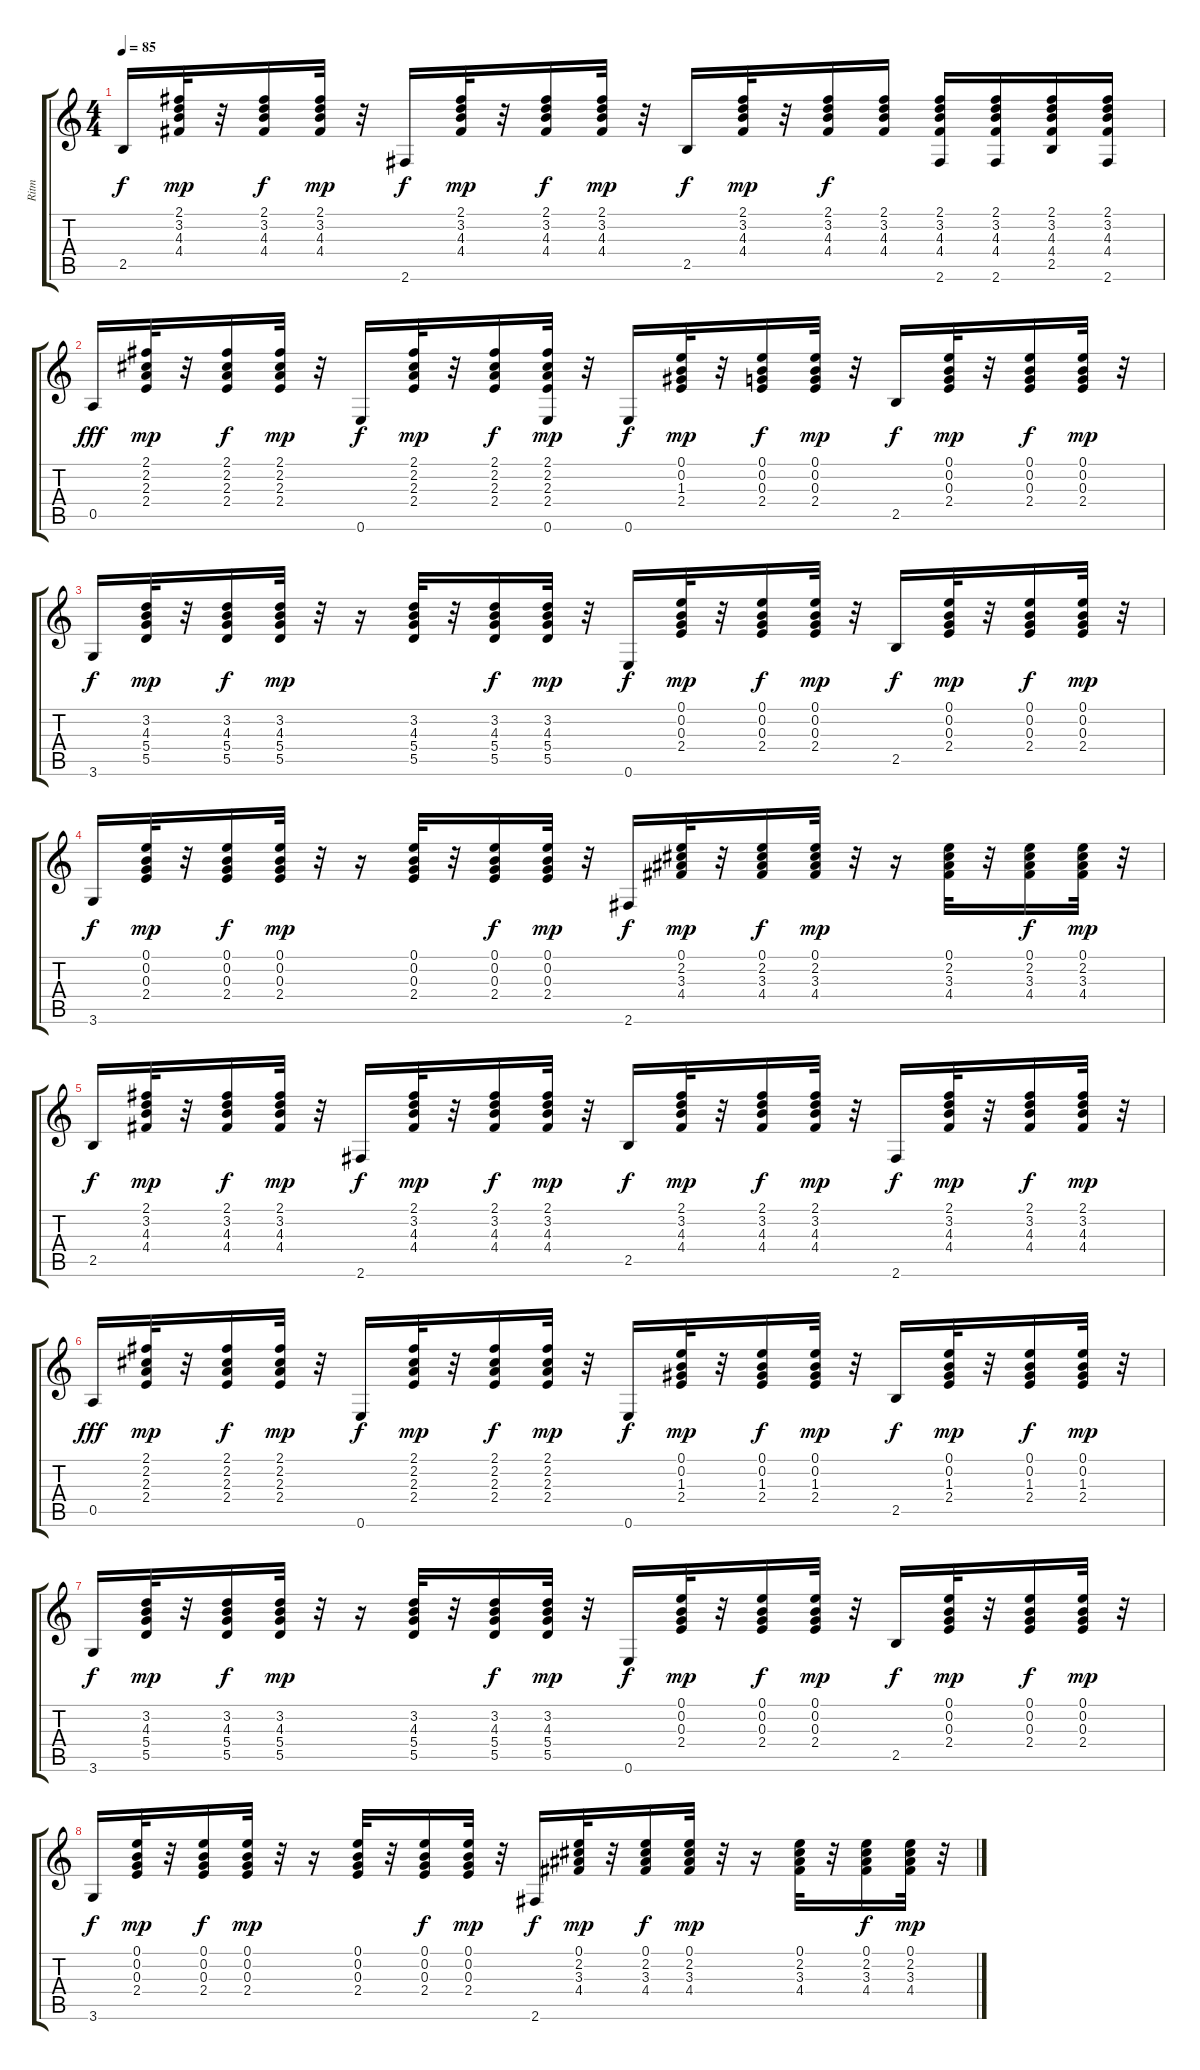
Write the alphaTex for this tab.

\track ("Ritm" "Ritm") {instrument acousticguitarsteel}
\staff {score tabs}
\tuning (E4 B3 G3 D3 A2 E2) {hide}
\ts (4 4)
\tempo 85
\clef g2
\ks c
2.5.16{dy f volume 7} (2.1 3.2 4.3 4.4).32{dy mp volume 7} r.32 (2.1 3.2 4.3 4.4).16{dy f volume 7} (2.1 3.2 4.3 4.4).32{dy mp volume 7} r.32 2.6.16{dy f volume 7} (2.1 3.2 4.3 4.4).32{dy mp volume 7} r.32 (2.1 3.2 4.3 4.4).16{dy f volume 7} (2.1 3.2 4.3 4.4).32{dy mp volume 7} r.32 2.5.16{dy f volume 7} (2.1 3.2 4.3 4.4).32{dy mp volume 7} r.32 (2.1 3.2 4.3 4.4).16{dy f volume 7} (2.1 3.2 4.3 4.4).16{volume 7} (2.1 3.2 4.3 4.4 2.6).16{volume 7} (2.1 3.2 4.3 4.4 2.6).16{volume 7} (2.1 3.2 4.3 4.4 2.5).16{volume 6} (2.1 3.2 4.3 4.4 2.6).16{volume 6} |
0.5.16{dy fff volume 6} (2.1 2.2 2.3 2.4).32{dy mp volume 6} r.32 (2.1 2.2 2.3 2.4).16{dy f volume 6} (2.1 2.2 2.3 2.4).32{dy mp volume 6} r.32 0.6.16{dy f volume 6} (2.1 2.2 2.3 2.4).32{dy mp volume 6} r.32 (2.1 2.2 2.3 2.4).16{dy f volume 6} (2.1 2.2 2.3 2.4 0.6).32{dy mp volume 6} r.32 0.6.16{dy f volume 6} (0.1 0.2 1.3 2.4).32{dy mp volume 6} r.32 (0.1 0.2 0.3 2.4).16{dy f volume 6} (0.1 0.2 0.3 2.4).32{dy mp volume 6} r.32 2.5.16{dy f volume 6} (0.1 0.2 0.3 2.4).32{dy mp volume 6} r.32 (0.1 0.2 0.3 2.4).16{dy f volume 6} (0.1 0.2 0.3 2.4).32{dy mp volume 6} r.32 |
3.6.16{dy f volume 6} (3.2 4.3 5.4 5.5).32{dy mp volume 6} r.32 (3.2 4.3 5.4 5.5).16{dy f volume 6} (3.2 4.3 5.4 5.5).32{dy mp volume 6} r.32 r.16{volume 5} (3.2 4.3 5.4 5.5).32{volume 5} r.32 (3.2 4.3 5.4 5.5).16{dy f volume 5} (3.2 4.3 5.4 5.5).32{dy mp volume 5} r.32 0.6.16{dy f volume 5} (0.1 0.2 0.3 2.4).32{dy mp volume 5} r.32 (0.1 0.2 0.3 2.4).16{dy f volume 5} (0.1 0.2 0.3 2.4).32{dy mp volume 5} r.32 2.5.16{dy f volume 5} (0.1 0.2 0.3 2.4).32{dy mp volume 5} r.32 (0.1 0.2 0.3 2.4).16{dy f volume 5} (0.1 0.2 0.3 2.4).32{dy mp volume 5} r.32 |
3.6.16{dy f volume 5} (0.1 0.2 0.3 2.4).32{dy mp volume 5} r.32 (0.1 0.2 0.3 2.4).16{dy f volume 5} (0.1 0.2 0.3 2.4).32{dy mp volume 5} r.32 r.16{volume 5} (0.1 0.2 0.3 2.4).32{volume 4} r.32 (0.1 0.2 0.3 2.4).16{dy f volume 4} (0.1 0.2 0.3 2.4).32{dy mp volume 4} r.32 2.6.16{dy f volume 4} (0.1 2.2 3.3 4.4).32{dy mp volume 4} r.32 (0.1 2.2 3.3 4.4).16{dy f volume 4} (0.1 2.2 3.3 4.4).32{dy mp volume 4} r.32 r.16{volume 4} (0.1 2.2 3.3 4.4).32{volume 4} r.32 (0.1 2.2 3.3 4.4).16{dy f volume 4} (0.1 2.2 3.3 4.4).32{dy mp volume 4} r.32 |
2.5.16{dy f volume 4} (2.1 3.2 4.3 4.4).32{dy mp volume 4} r.32 (2.1 3.2 4.3 4.4).16{dy f volume 4} (2.1 3.2 4.3 4.4).32{dy mp volume 4} r.32 2.6.16{dy f volume 4} (2.1 3.2 4.3 4.4).32{dy mp volume 4} r.32 (2.1 3.2 4.3 4.4).16{dy f volume 4} (2.1 3.2 4.3 4.4).32{dy mp volume 4} r.32 2.5.16{dy f volume 4} (2.1 3.2 4.3 4.4).32{dy mp volume 4} r.32 (2.1 3.2 4.3 4.4).16{dy f volume 4} (2.1 3.2 4.3 4.4).32{dy mp volume 3} r.32 2.6.16{dy f volume 3} (2.1 3.2 4.3 4.4).32{dy mp volume 3} r.32 (2.1 3.2 4.3 4.4).16{dy f volume 3} (2.1 3.2 4.3 4.4).32{dy mp volume 3} r.32 |
0.5.16{dy fff volume 3} (2.1 2.2 2.3 2.4).32{dy mp volume 3} r.32 (2.1 2.2 2.3 2.4).16{dy f volume 3} (2.1 2.2 2.3 2.4).32{dy mp volume 3} r.32 0.6.16{dy f volume 3} (2.1 2.2 2.3 2.4).32{dy mp volume 3} r.32 (2.1 2.2 2.3 2.4).16{dy f volume 3} (2.1 2.2 2.3 2.4).32{dy mp volume 3} r.32 0.6.16{dy f volume 3} (0.1 0.2 1.3 2.4).32{dy mp volume 3} r.32 (0.1 0.2 1.3 2.4).16{dy f volume 3} (0.1 0.2 1.3 2.4).32{dy mp volume 3} r.32 2.5.16{dy f volume 2} (0.1 0.2 1.3 2.4).32{dy mp volume 2} r.32 (0.1 0.2 1.3 2.4).16{dy f volume 2} (0.1 0.2 1.3 2.4).32{dy mp volume 2} r.32 |
3.6.16{dy f volume 2} (3.2 4.3 5.4 5.5).32{dy mp volume 2} r.32 (3.2 4.3 5.4 5.5).16{dy f volume 2} (3.2 4.3 5.4 5.5).32{dy mp volume 2} r.32 r.16{volume 2} (3.2 4.3 5.4 5.5).32{volume 2} r.32 (3.2 4.3 5.4 5.5).16{dy f volume 2} (3.2 4.3 5.4 5.5).32{dy mp volume 2} r.32 0.6.16{dy f volume 2} (0.1 0.2 0.3 2.4).32{dy mp volume 2} r.32 (0.1 0.2 0.3 2.4).16{dy f volume 2} (0.1 0.2 0.3 2.4).32{dy mp volume 2} r.32 2.5.16{dy f volume 2} (0.1 0.2 0.3 2.4).32{dy mp volume 2} r.32 (0.1 0.2 0.3 2.4).16{dy f volume 2} (0.1 0.2 0.3 2.4).32{dy mp volume 2} r.32 |
3.6.16{dy f volume 2} (0.1 0.2 0.3 2.4).32{dy mp volume 2} r.32 (0.1 0.2 0.3 2.4).16{dy f volume 2} (0.1 0.2 0.3 2.4).32{dy mp volume 1} r.32 r.16{volume 1} (0.1 0.2 0.3 2.4).32{volume 1} r.32 (0.1 0.2 0.3 2.4).16{dy f volume 1} (0.1 0.2 0.3 2.4).32{dy mp volume 1} r.32 2.6.16{dy f volume 1} (0.1 2.2 3.3 4.4).32{dy mp volume 1} r.32 (0.1 2.2 3.3 4.4).16{dy f volume 1} (0.1 2.2 3.3 4.4).32{dy mp volume 1} r.32 r.16{volume 1} (0.1 2.2 3.3 4.4).32{volume 1} r.32 (0.1 2.2 3.3 4.4).16{dy f volume 1} (0.1 2.2 3.3 4.4).32{dy mp volume 1} r.32
